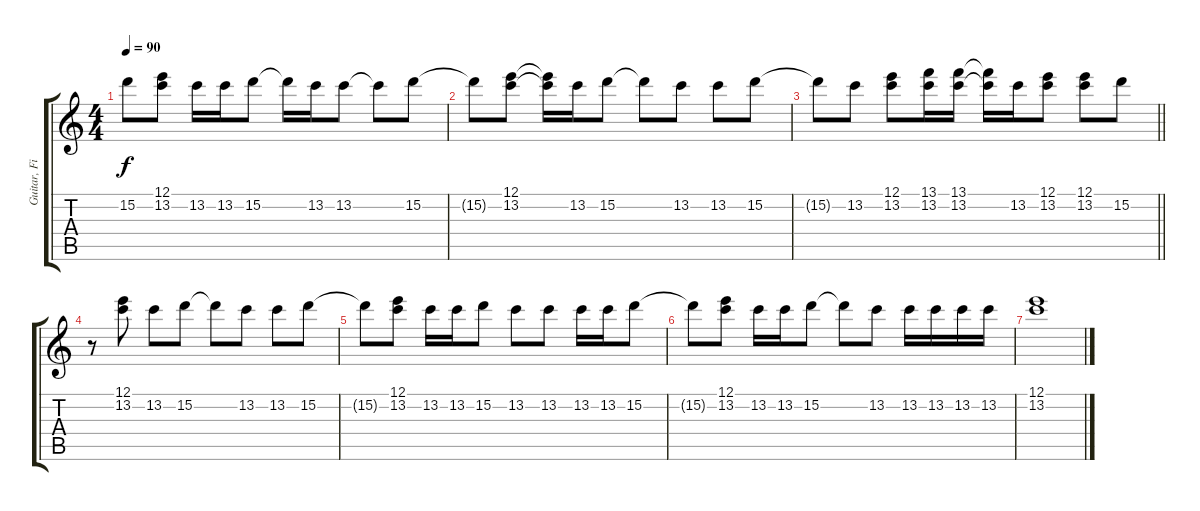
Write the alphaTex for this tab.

\track ("Guitar, Fills" "Guitar, Fi") {instrument electricguitarjazz}
\staff {score tabs}
\tuning (E4 B3 G3 D3 A2 E2) {hide}
\ts (4 4)
\tempo 90
\clef g2
\ks c
15.2{t}.8{dy f} (12.1 13.2).8 13.2.16 13.2.16 15.2.8 15.2{t}.16 13.2.16 13.2.8 13.2{t}.8 15.2.8 |
15.2{t}.8 (12.1 13.2).8 (12.1{t} 13.2{t}).16 13.2.16 15.2.8 15.2{t}.8 13.2.8 13.2.8 15.2.8 |
\barLineRight lightlight
15.2{t}.8 13.2.8 (12.1 13.2).8 (13.1 13.2).16 (13.1 13.2).16 (13.1{t} 13.2{t}).16 13.2.16 (12.1 13.2).8 (12.1 13.2).8 15.2.8 |
r.8 (12.1 13.2).8 13.2.8 15.2.8 15.2{t}.8 13.2.8 13.2.8 15.2.8 |
15.2{t}.8 (12.1 13.2).8 13.2.16 13.2.16 15.2.8 13.2.8 13.2.8 13.2.16 13.2.16 15.2.8 |
15.2{t}.8 (12.1 13.2).8 13.2.16 13.2.16 15.2.8 15.2{t}.8 13.2.8 13.2.16 13.2.16 13.2.16 13.2.16 |
(12.1 13.2).1
